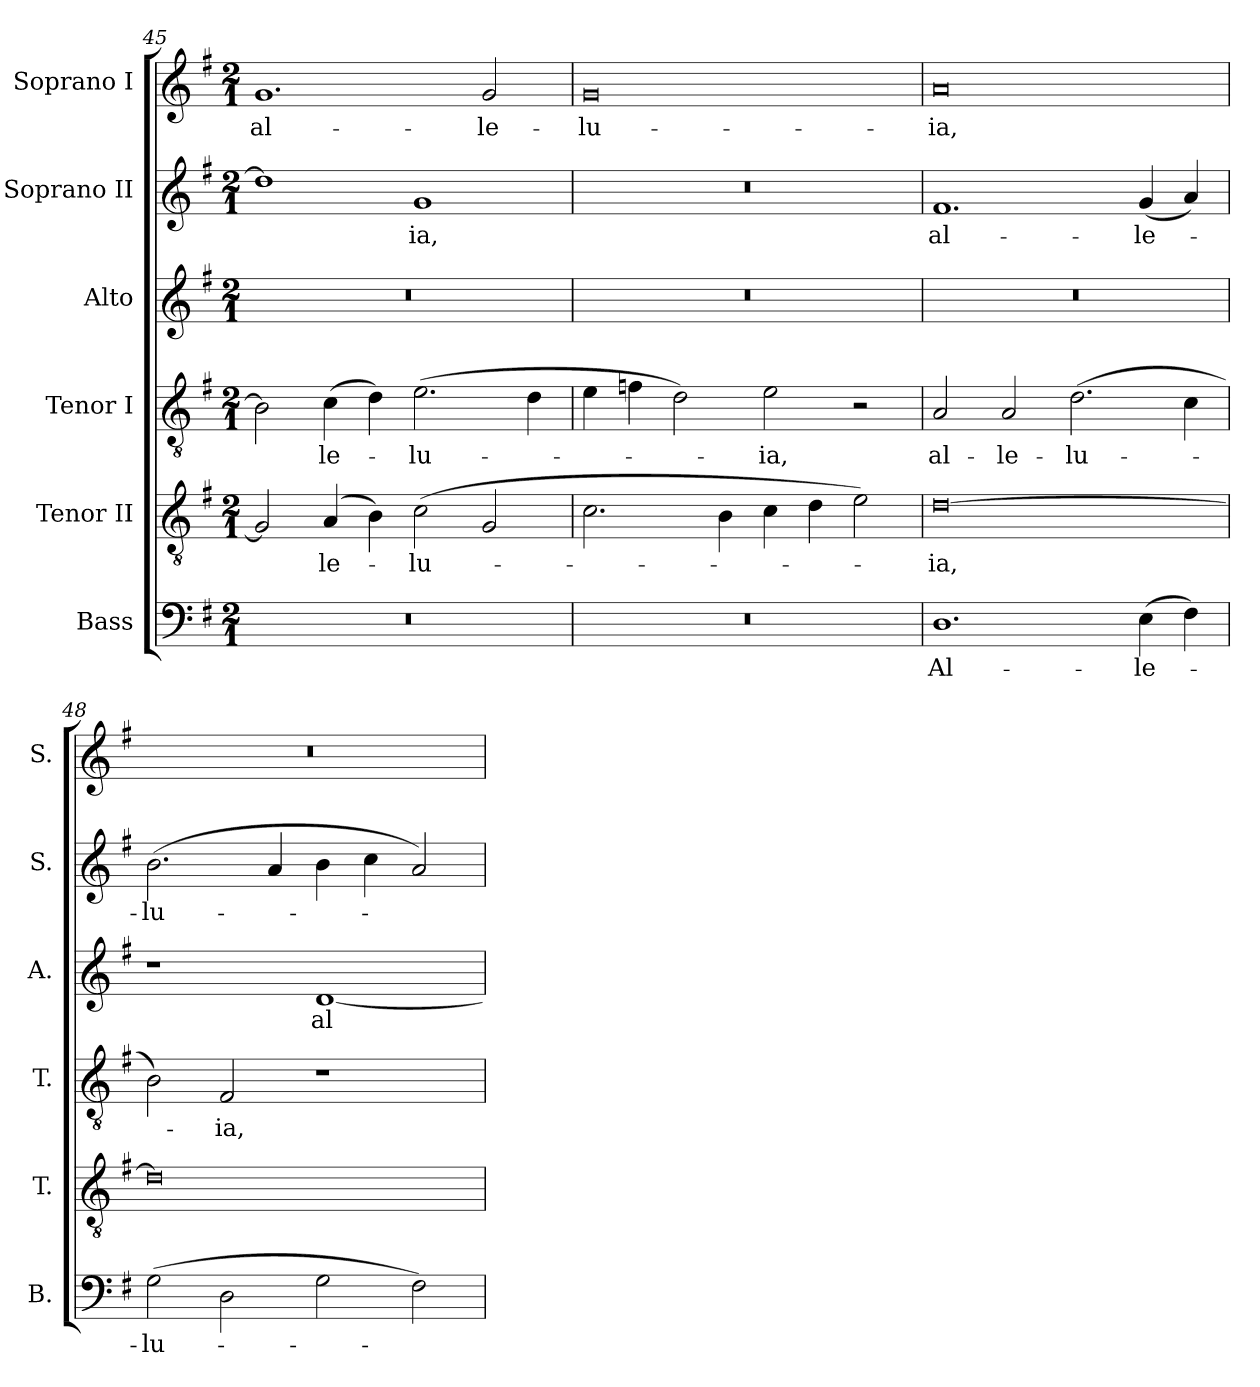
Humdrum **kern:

**kern	**text	**kern	**text	**kern	**text	**kern	**text	**kern	**text	**kern	**text
*part6	*part6	*part5	*part5	*part4	*part4	*part3	*part3	*part2	*part2	*part1	*part1
*staff6	*staff6	*staff5	*staff5	*staff4	*staff4	*staff3	*staff3	*staff2	*staff2	*staff1	*staff1
*I"Bass	*	*I"Tenor II	*	*I"Tenor I	*	*I"Alto	*	*I"Soprano II	*	*I"Soprano I	*
*I'B.	*	*I'T.	*	*I'T.	*	*I'A.	*	*I'S.	*	*I'S.	*
!!LO:PB:g=z
*clefF4	*	*clefGv2	*	*clefGv2	*	*clefG2	*	*clefG2	*	*clefG2	*
*	*	*ITrd7c12	*	*ITrd7c12	*	*	*	*	*	*	*
*k[f#]	*	*k[f#]	*	*k[f#]	*	*k[f#]	*	*k[f#]	*	*k[f#]	*
*G:	*	*G:	*	*G:	*	*G:	*	*G:	*	*G:	*
*M2/1	*	*M2/1	*	*M2/1	*	*M2/1	*	*M2/1	*	*M2/1	*
=45	=45	=45	=45	=45	=45	=45	=45	=45	=45	=45	=45
!LO:N:vis=1	!	!	!	!	!	!LO:N:vis=1	!	!	!	!	!
!	!	!	!	!	!	!	!	!	!	!	!LO:LY:b:color=#000000
0r	.	2GGi/]	.	2BBi\]	.	0r	.	1ddi]	.	1.gi	al-
!	!	!	!LO:LY:b:color=#000000	!	!	!	!	!	!	!	!
!	!	!	!	!	!LO:LY:b:color=#000000	!	!	!	!	!	!
.	.	(4AAi/	-le-	(4Ci\	-le-	.	.	.	.	.	.
.	.	4BBi\)	.	4Di\)	.	.	.	.	.	.	.
!	!	!	!LO:LY:b:color=#000000	!	!	!	!	!	!	!	!
!	!	!	!	!	!LO:LY:b:color=#000000	!	!	!	!	!	!
!	!	!	!	!	!	!	!	!	!LO:LY:b:color=#000000	!	!
.	.	(2Ci\	-lu-	(2.Ei\	-lu-	.	.	1gi	-ia,	.	.
!	!	!	!	!	!	!	!	!	!	!	!LO:LY:b:color=#000000
.	.	2GGi/	.	.	.	.	.	.	.	2gi/	-le-
.	.	.	.	4Di\	.	.	.	.	.	.	.
=46	=46	=46	=46	=46	=46	=46	=46	=46	=46	=46	=46
!LO:N:vis=1	!	!	!	!	!	!LO:N:vis=1	!	!LO:N:vis=1	!	!	!
!	!	!	!	!	!	!	!	!	!	!	!LO:LY:b:color=#000000
0r	.	2.Ci\	.	4Ei\	.	0r	.	0r	.	0gi	-lu-
.	.	.	.	4Fni\	.	.	.	.	.	.	.
.	.	.	.	2Di\)	.	.	.	.	.	.	.
.	.	4BBi\	.	.	.	.	.	.	.	.	.
!	!	!	!	!	!LO:LY:b:color=#000000	!	!	!	!	!	!
.	.	4Ci\	.	2Ei\	-ia,	.	.	.	.	.	.
.	.	4Di\	.	.	.	.	.	.	.	.	.
.	.	2Ei\)	.	2r	.	.	.	.	.	.	.
=47	=47	=47	=47	=47	=47	=47	=47	=47	=47	=47	=47
!	!LO:LY:b:color=#000000	!	!	!	!	!	!	!	!	!	!
!	!	!	!LO:LY:b:color=#000000	!	!	!	!	!	!	!	!
!	!	!	!	!	!LO:LY:b:color=#000000	!LO:N:vis=1	!	!	!	!	!
!	!	!	!	!	!	!	!	!	!LO:LY:b:color=#000000	!	!
!	!	!	!	!	!	!	!	!	!	!	!LO:LY:b:color=#000000
1.Di	Al-	[>0Di	-ia,	2AAi/	al-	0r	.	1.f#i	al-	0ai	-ia,
!	!	!	!	!	!LO:LY:b:color=#000000	!	!	!	!	!	!
.	.	.	.	2AAi/	-le-	.	.	.	.	.	.
!	!	!	!	!	!LO:LY:b:color=#000000	!	!	!	!	!	!
.	.	.	.	(2.Di\	-lu-	.	.	.	.	.	.
!	!LO:LY:b:color=#000000	!	!	!	!	!	!	!	!	!	!
!	!	!	!	!	!	!	!	!	!LO:LY:b:color=#000000	!	!
(4Ei\	-le-	.	.	.	.	.	.	(4gi/	-le-	.	.
4F#i\)	.	.	.	4Ci\	.	.	.	4ai/)	.	.	.
=48	=48	=48	=48	=48	=48	=48	=48	=48	=48	=48	=48
!	!LO:LY:b:color=#000000	!	!	!	!	!	!	!	!	!	!
!	!	!	!	!	!	!	!	!	!LO:LY:b:color=#000000	!LO:N:vis=1	!
(2Gi\	-lu-	0Di]	.	2BBi\)	.	1r	.	(2.bi\	-lu-	0r	.
!	!	!	!	!	!LO:LY:b:color=#000000	!	!	!	!	!	!
2Di\	.	.	.	2FF#i/	-ia,	.	.	.	.	.	.
.	.	.	.	.	.	.	.	4ai/	.	.	.
!	!	!	!	!	!	!	!LO:LY:b:color=#000000	!	!	!	!
2Gi\	.	.	.	1r	.	[<1di	al-	4bi\	.	.	.
.	.	.	.	.	.	.	.	4cci\	.	.	.
2F#i\)	.	.	.	.	.	.	.	2ai/)	.	.	.
=	=	=	=	=	=	=	=	=	=	=	=
*-	*-	*-	*-	*-	*-	*-	*-	*-	*-	*-	*-
